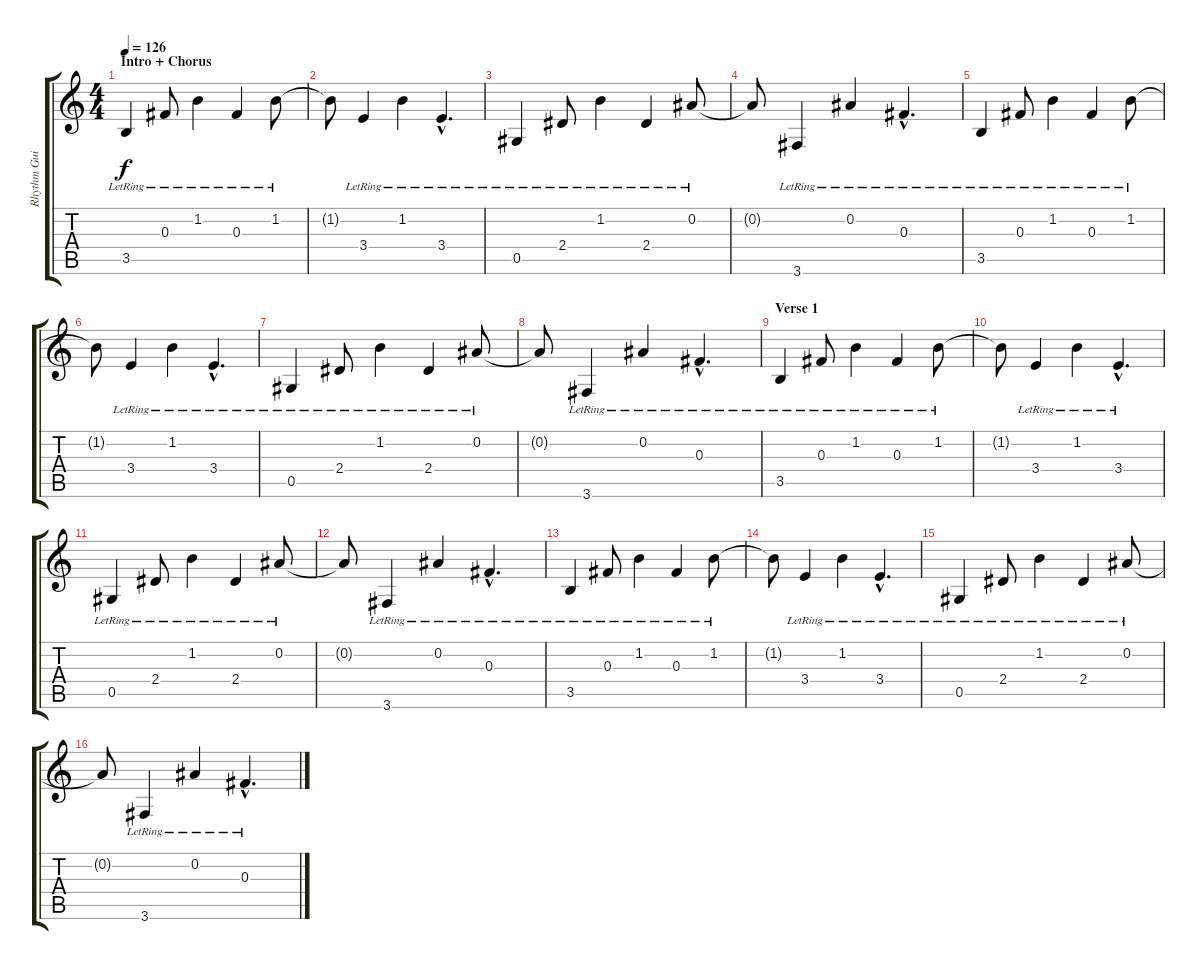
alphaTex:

\track ("Rhythm Guitar" "Rhythm Gui") {instrument electricguitarjazz}
\staff {score tabs}
\tuning (Eb4 Bb3 Gb3 Db3 Ab2 Eb2) {hide}
\ts (4 4)
\section ("" "Intro + Chorus")
\tempo 126
\clef g2
\ks c
3.5{lr}.4{dy f instrument electricguitarjazz} 0.3{lr}.8 1.2{lr}.4 0.3{lr}.4 1.2{lr}.8 |
1.2{t}.8 3.4{lr}.4 1.2{lr}.4 3.4{hac lr}.4{d} |
0.5{lr}.4 2.4{lr}.8 1.2{lr}.4 2.4{lr}.4 0.2{lr}.8 |
0.2{t}.8 3.6{lr}.4 0.2{lr}.4 0.3{hac lr}.4{d} |
3.5{lr}.4 0.3{lr}.8 1.2{lr}.4 0.3{lr}.4 1.2{lr}.8 |
1.2{t}.8 3.4{lr}.4 1.2{lr}.4 3.4{hac lr}.4{d} |
0.5{lr}.4 2.4{lr}.8 1.2{lr}.4 2.4{lr}.4 0.2{lr}.8 |
0.2{t}.8 3.6{lr}.4 0.2{lr}.4 0.3{hac lr}.4{d} |
\section ("" "Verse 1")
3.5{lr}.4 0.3{lr}.8 1.2{lr}.4 0.3{lr}.4 1.2{lr}.8 |
1.2{t}.8 3.4{lr}.4 1.2{lr}.4 3.4{hac lr}.4{d} |
0.5{lr}.4 2.4{lr}.8 1.2{lr}.4 2.4{lr}.4 0.2{lr}.8 |
0.2{t}.8 3.6{lr}.4 0.2{lr}.4 0.3{hac lr}.4{d} |
3.5{lr}.4 0.3{lr}.8 1.2{lr}.4 0.3{lr}.4 1.2{lr}.8 |
1.2{t}.8 3.4{lr}.4 1.2{lr}.4 3.4{hac lr}.4{d} |
0.5{lr}.4 2.4{lr}.8 1.2{lr}.4 2.4{lr}.4 0.2{lr}.8 |
0.2{t}.8 3.6{lr}.4 0.2{lr}.4 0.3{hac lr}.4{d}
